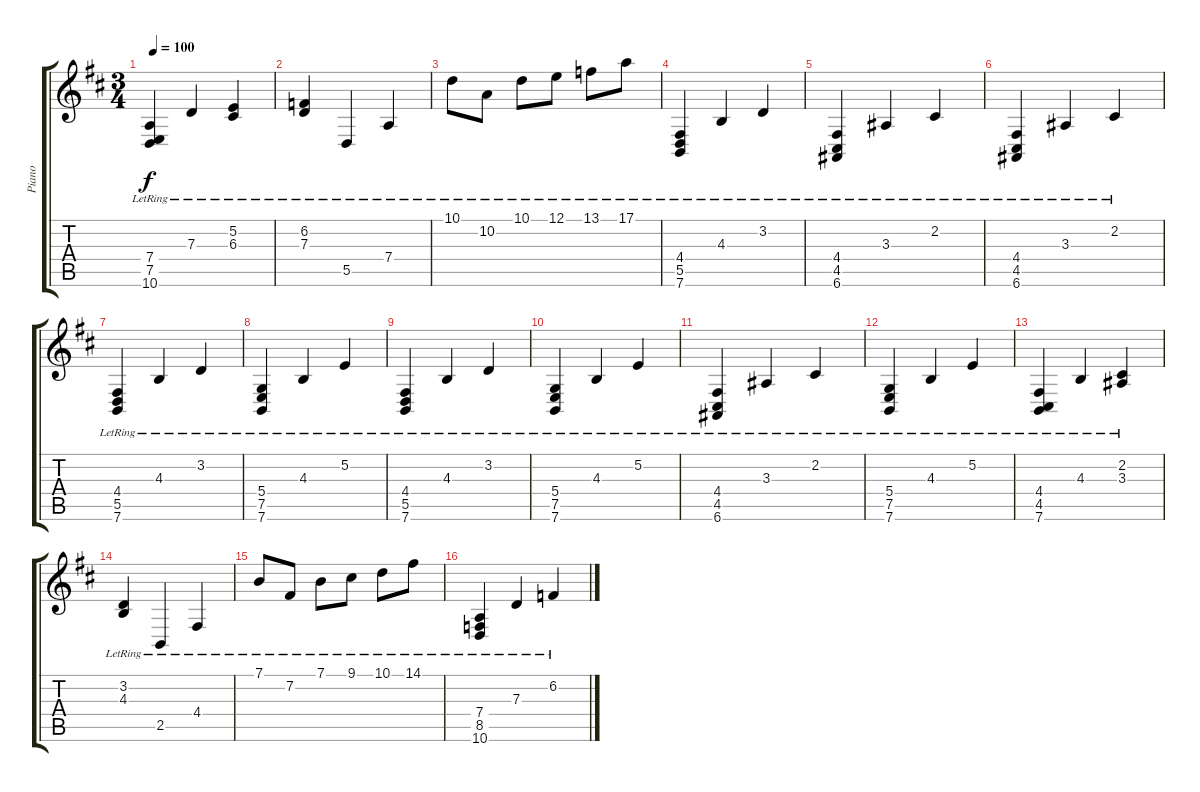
\track ("Piano" "Piano") {instrument brightacousticpiano}
\staff {score tabs}
\tuning (E4 B3 G3 D3 A2 E2) {hide}
\ts (3 4)
\tempo 100
\clef g2
\ks bminor
(7.4{lr} 7.5{lr} 10.6{lr}).4{dy f} 7.3{lr}.4 (5.2{lr} 6.3{lr}).4 |
(6.2{lr} 7.3{lr}).4 5.5{lr}.4 7.4{lr}.4 |
10.1{lr}.8 10.2{lr}.8 10.1{lr}.8 12.1{lr}.8 13.1{lr}.8 17.1{lr}.8 |
(4.4{lr} 5.5{lr} 7.6{lr}).4 4.3{lr}.4 3.2{lr}.4 |
(4.4{lr} 4.5{lr} 6.6{lr}).4 3.3{lr}.4 2.2{lr}.4 |
(4.4{lr} 4.5{lr} 6.6{lr}).4 3.3{lr}.4 2.2{lr}.4 |
(4.4{lr} 5.5{lr} 7.6{lr}).4 4.3{lr}.4 3.2{lr}.4 |
(5.4{lr} 7.5{lr} 7.6{lr}).4 4.3{lr}.4 5.2{lr}.4 |
(4.4{lr} 5.5{lr} 7.6{lr}).4 4.3{lr}.4 3.2{lr}.4 |
(5.4{lr} 7.5{lr} 7.6{lr}).4 4.3{lr}.4 5.2{lr}.4 |
(4.4{lr} 4.5{lr} 6.6{lr}).4 3.3{lr}.4 2.2{lr}.4 |
(5.4{lr} 7.5{lr} 7.6{lr}).4 4.3{lr}.4 5.2{lr}.4 |
(4.4{lr} 4.5{lr} 7.6{lr}).4 4.3{lr}.4 (2.2{lr} 3.3{lr}).4 |
(3.2{lr} 4.3{lr}).4 2.5{lr}.4 4.4{lr}.4 |
7.1{lr}.8 7.2{lr}.8 7.1{lr}.8 9.1{lr}.8 10.1{lr}.8 14.1{lr}.8 |
(7.4{lr} 8.5{lr} 10.6{lr}).4 7.3{lr}.4 6.2{lr}.4
